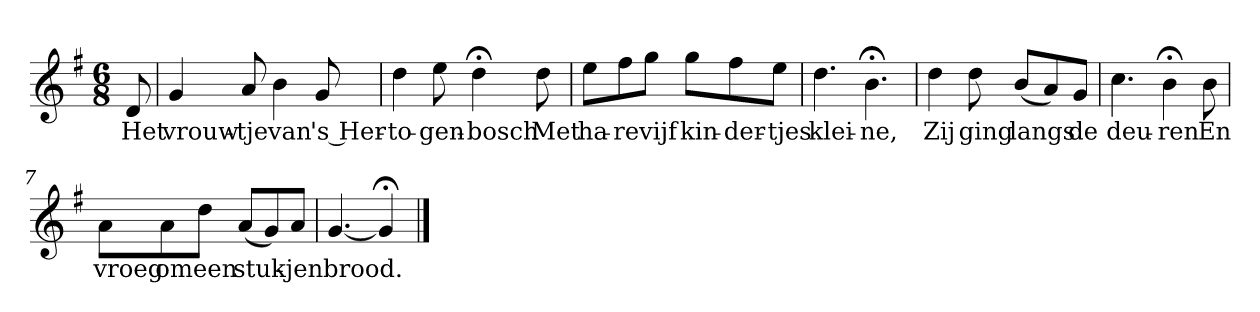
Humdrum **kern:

**kern	**text
*part1	*part1
*staff1	*staff1
*k[f#]	*
*G:	*
*M6/8	*
*MM120	*
=	=
8d	Het
=1	=1
4g	vrouw-
8a	-tje
4b	van
8g	's Her-
=2	=2
4dd	-to-
8ee	-gen-
4dd;<	-bosch
8dd	Met
=3	=3
8eeL	ha-
8ff#	-re
8ggJ	vijf
8ggL	kin-
8ff#	-der-
8eeJ	-tjes
=4	=4
4.dd	klei-
4.b;<	-ne,
=5	=5
4dd	Zij
8dd	ging
(8bL	langs
8a)	.
8gJ	de
=6	=6
4.cc	deu-
4b;<	-ren
8b	En
=7	=7
8aL	vroeg
8a	om
8ddJ	een
(8aL	stuk-
8g)	.
8aJ	-jen
=8	=8
[4.g	brood.
4g;<]	.
==	==
*-	*-
